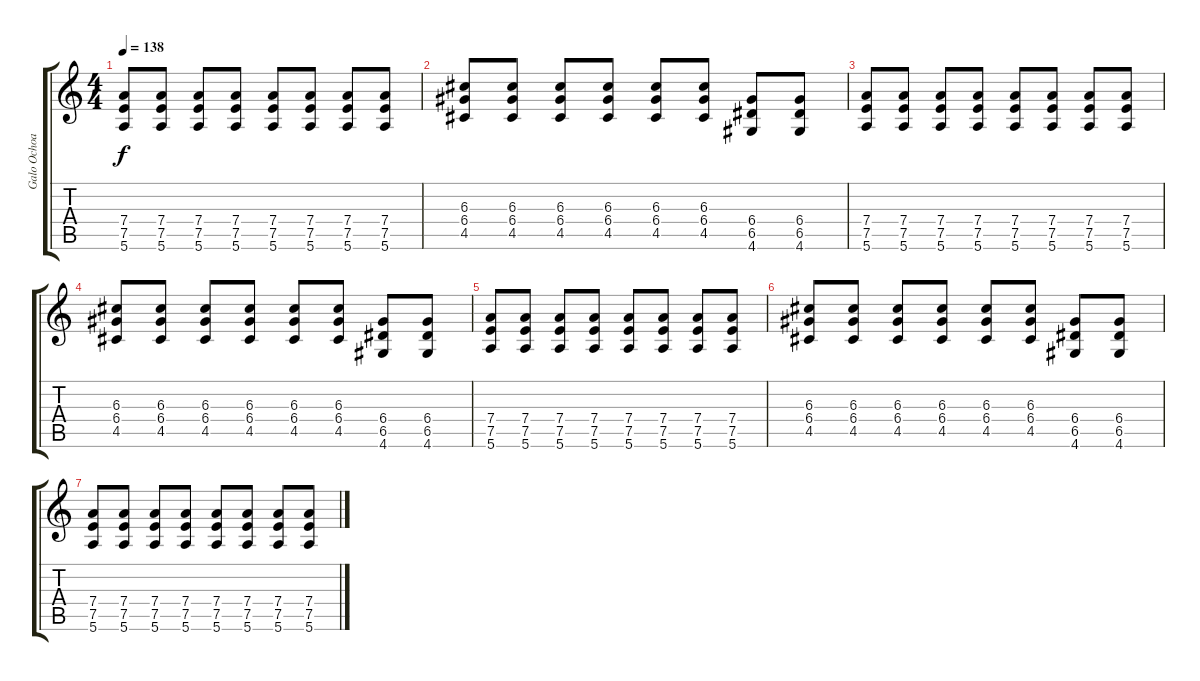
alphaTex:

\track ("Galo Ochoa" "Galo Ochoa") {instrument overdrivenguitar}
\staff {score tabs}
\tuning (E4 B3 G3 D3 A2 E2) {hide}
\ts (4 4)
\tempo 138
\clef g2
\ks c
(7.4 7.5 5.6).8{dy f} (7.4 7.5 5.6).8 (7.4 7.5 5.6).8 (7.4 7.5 5.6).8 (7.4 7.5 5.6).8 (7.4 7.5 5.6).8 (7.4 7.5 5.6).8 (7.4 7.5 5.6).8 |
(6.3 6.4 4.5).8 (6.3 6.4 4.5).8 (6.3 6.4 4.5).8 (6.3 6.4 4.5).8 (6.3 6.4 4.5).8 (6.3 6.4 4.5).8 (6.4 6.5 4.6).8 (6.4 6.5 4.6).8 |
(7.4 7.5 5.6).8 (7.4 7.5 5.6).8 (7.4 7.5 5.6).8 (7.4 7.5 5.6).8 (7.4 7.5 5.6).8 (7.4 7.5 5.6).8 (7.4 7.5 5.6).8 (7.4 7.5 5.6).8 |
(6.3 6.4 4.5).8 (6.3 6.4 4.5).8 (6.3 6.4 4.5).8 (6.3 6.4 4.5).8 (6.3 6.4 4.5).8 (6.3 6.4 4.5).8 (6.4 6.5 4.6).8 (6.4 6.5 4.6).8 |
(7.4 7.5 5.6).8 (7.4 7.5 5.6).8 (7.4 7.5 5.6).8 (7.4 7.5 5.6).8 (7.4 7.5 5.6).8 (7.4 7.5 5.6).8 (7.4 7.5 5.6).8 (7.4 7.5 5.6).8 |
(6.3 6.4 4.5).8 (6.3 6.4 4.5).8 (6.3 6.4 4.5).8 (6.3 6.4 4.5).8 (6.3 6.4 4.5).8 (6.3 6.4 4.5).8 (6.4 6.5 4.6).8 (6.4 6.5 4.6).8 |
(7.4 7.5 5.6).8 (7.4 7.5 5.6).8 (7.4 7.5 5.6).8 (7.4 7.5 5.6).8 (7.4 7.5 5.6).8 (7.4 7.5 5.6).8 (7.4 7.5 5.6).8 (7.4 7.5 5.6).8
